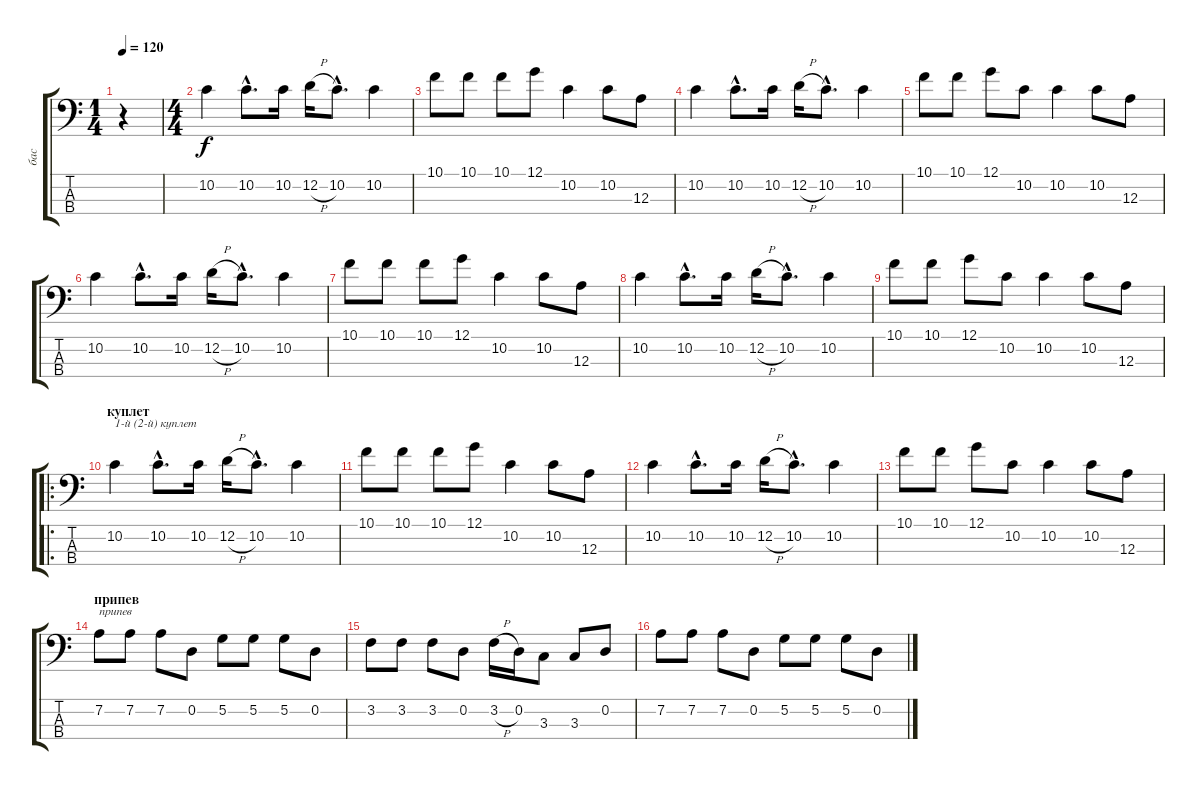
\track ("бас" "бас") {instrument electricbasspick}
\staff {score tabs}
\tuning (G2 D2 A1 E1) {hide}
\ts (1 4)
\tempo 120
\clef f4
\ks c
r.4{dy f instrument electricbasspick} |
\ts (4 4)
10.2.4 10.2{hac}.8{d} 10.2.16 12.2{h}.16 10.2{hac}.8{d} 10.2.4 |
10.1.8 10.1.8 10.1.8 12.1.8 10.2.4 10.2.8 12.3.8 |
10.2.4 10.2{hac}.8{d} 10.2.16 12.2{h}.16 10.2{hac}.8{d} 10.2.4 |
10.1.8 10.1.8 12.1.8 10.2.8 10.2.4 10.2.8 12.3.8 |
10.2.4 10.2{hac}.8{d} 10.2.16 12.2{h}.16 10.2{hac}.8{d} 10.2.4 |
10.1.8 10.1.8 10.1.8 12.1.8 10.2.4 10.2.8 12.3.8 |
10.2.4 10.2{hac}.8{d} 10.2.16 12.2{h}.16 10.2{hac}.8{d} 10.2.4 |
10.1.8 10.1.8 12.1.8 10.2.8 10.2.4 10.2.8 12.3.8 |
\ro
\section ("" "куплет")
10.2.4{txt "1-й (2-й) куплет"} 10.2{hac}.8{d} 10.2.16 12.2{h}.16 10.2{hac}.8{d} 10.2.4 |
10.1.8 10.1.8 10.1.8 12.1.8 10.2.4 10.2.8 12.3.8 |
10.2.4 10.2{hac}.8{d} 10.2.16 12.2{h}.16 10.2{hac}.8{d} 10.2.4 |
10.1.8 10.1.8 12.1.8 10.2.8 10.2.4 10.2.8 12.3.8 |
\section ("" "припев")
7.2.8{txt "припев"} 7.2.8 7.2.8 0.2.8 5.2.8 5.2.8 5.2.8 0.2.8 |
3.2.8 3.2.8 3.2.8 0.2.8 3.2{h}.16 0.2.16 3.3.8 3.3.8 0.2.8 |
7.2.8 7.2.8 7.2.8 0.2.8 5.2.8 5.2.8 5.2.8 0.2.8
